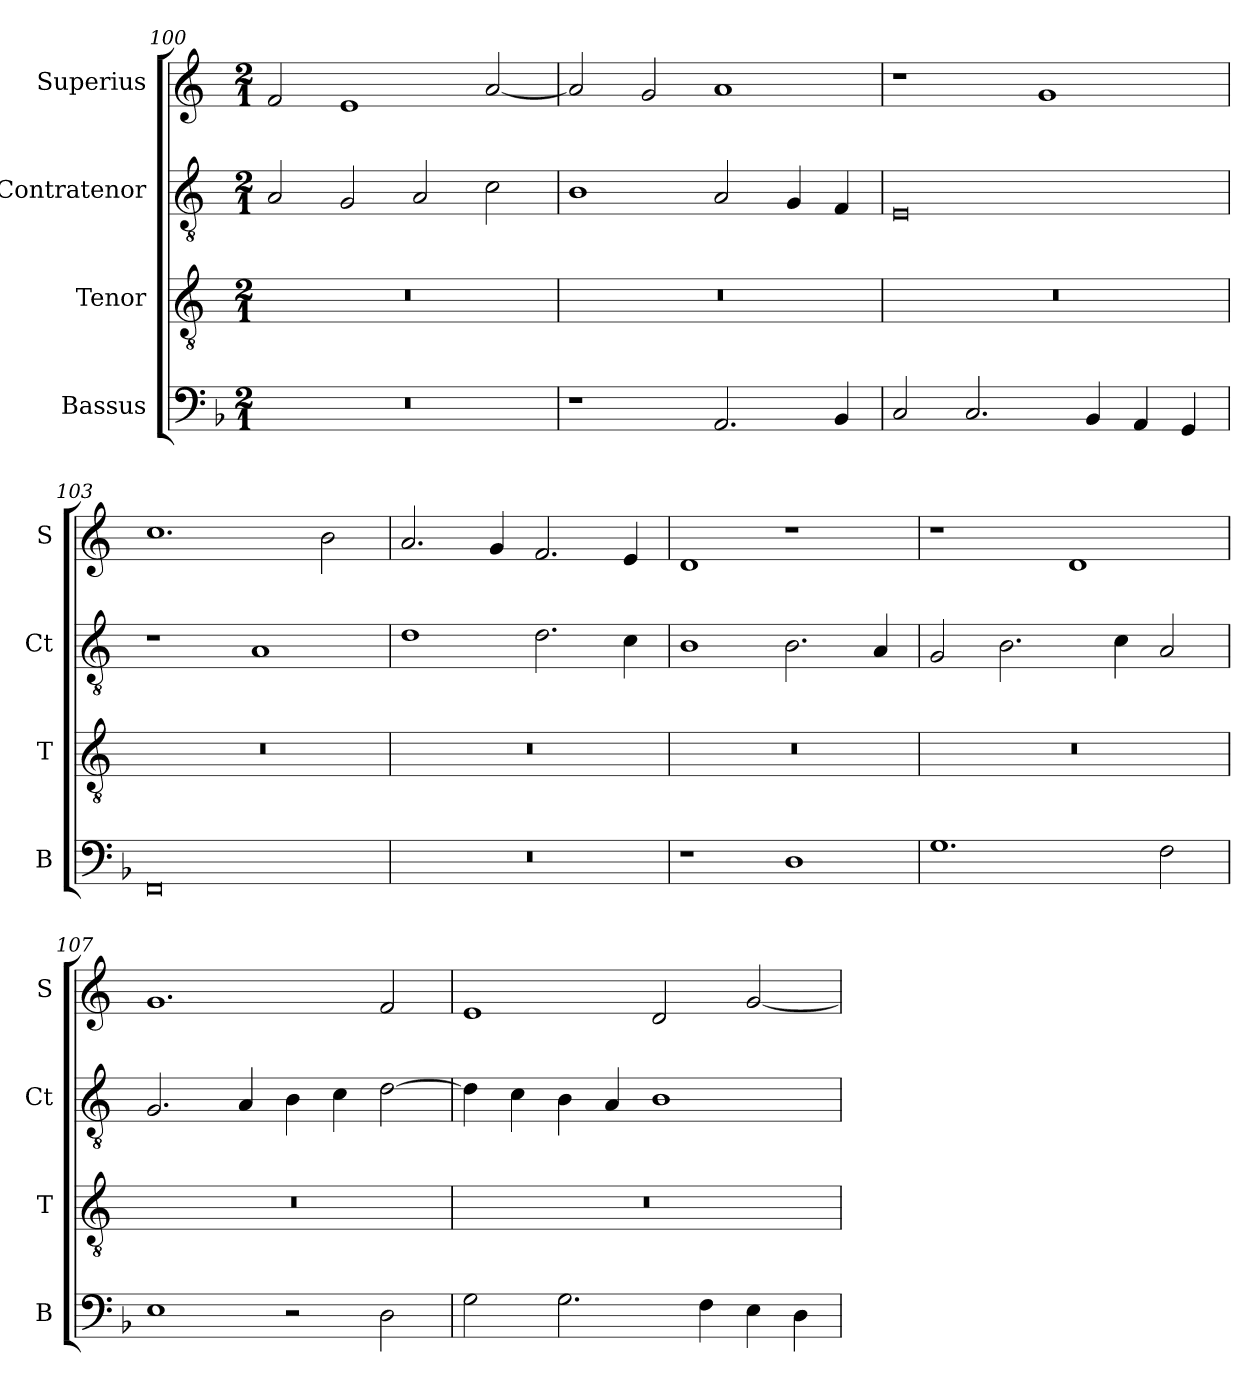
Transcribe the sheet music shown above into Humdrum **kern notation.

**kern	**kern	**kern	**kern
*part4	*part3	*part2	*part1
*staff4	*staff3	*staff2	*staff1
*I"Bassus	*I"Tenor	*I"Contratenor	*I"Superius
*I'B	*I'T	*I'Ct	*I'S
*clefF4	*clefGv2	*clefGv2	*clefG2
*k[b-]	*k[]	*k[]	*k[]
*M2/1	*M2/1	*M2/1	*M2/1
=100	=100	=100	=100
0r	0r	2A	2f
.	.	2G	1e
.	.	2A	.
.	.	2c	[2a
=101	=101	=101	=101
1r	0r	1B	2a]
.	.	.	2g
2.AA	.	2A	1a
.	.	4G	.
4BB-	.	4F	.
=102	=102	=102	=102
2C	0r	0E	1r
2.C	.	.	.
.	.	.	1g
4BB-	.	.	.
4AA	.	.	.
4GG	.	.	.
=103	=103	=103	=103
0FF	0r	1r	1.cc
.	.	1A	.
.	.	.	2b
=104	=104	=104	=104
0r	0r	1d	2.a
.	.	.	4g
.	.	2.d	2.f
.	.	4c	4e
=105	=105	=105	=105
1r	0r	1B	1d
1D	.	2.B	1r
.	.	4A	.
=106	=106	=106	=106
1.G	0r	2G	1r
.	.	2.B	.
.	.	.	1d
.	.	4c	.
2F	.	2A	.
=107	=107	=107	=107
1E	0r	2.G	1.g
.	.	4A	.
2r	.	4B	.
.	.	4c	.
2D	.	[2d	2f
=108	=108	=108	=108
2G	0r	4d]	1e
.	.	4c	.
2.G	.	4B	.
.	.	4A	.
.	.	1B	2d
4F	.	.	.
4E	.	.	[2g
4D	.	.	.
=	=	=	=
*-	*-	*-	*-
